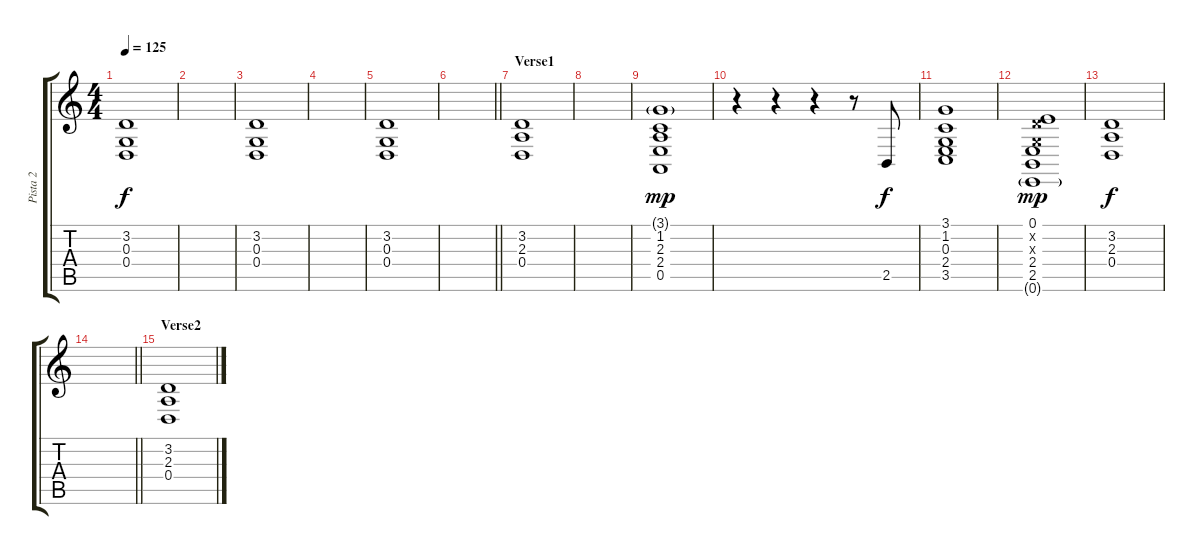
\track ("Pista 2" "Pista 2") {instrument acousticgrandpiano}
\staff {score tabs}
\tuning (E4 B3 G3 D3 A2 E2) {hide}
\ts (4 4)
\tempo 125
\clef g2
\ks c
(3.2 0.3 0.4).1{dy f instrument acousticgrandpiano} |
|
(3.2 0.3 0.4).1 |
|
(3.2 0.3 0.4).1 |
\barLineRight lightlight
|
\section ("" "Verse1")
(3.2 2.3 0.4).1 |
|
(3.1{g} 1.2 2.3 2.4 0.5).1{dy mp} |
r.4 r.4 r.4 r.8 2.5.8{dy f} |
(3.1 1.2 0.3 2.4 3.5).1 |
(0.1 3.2{x} 0.3{x} 2.4 2.5 0.6{g}).1{dy mp} |
(3.2 2.3 0.4).1{dy f} |
\barLineRight lightlight
|
\section ("" "Verse2")
(3.2 2.3 0.4).1
